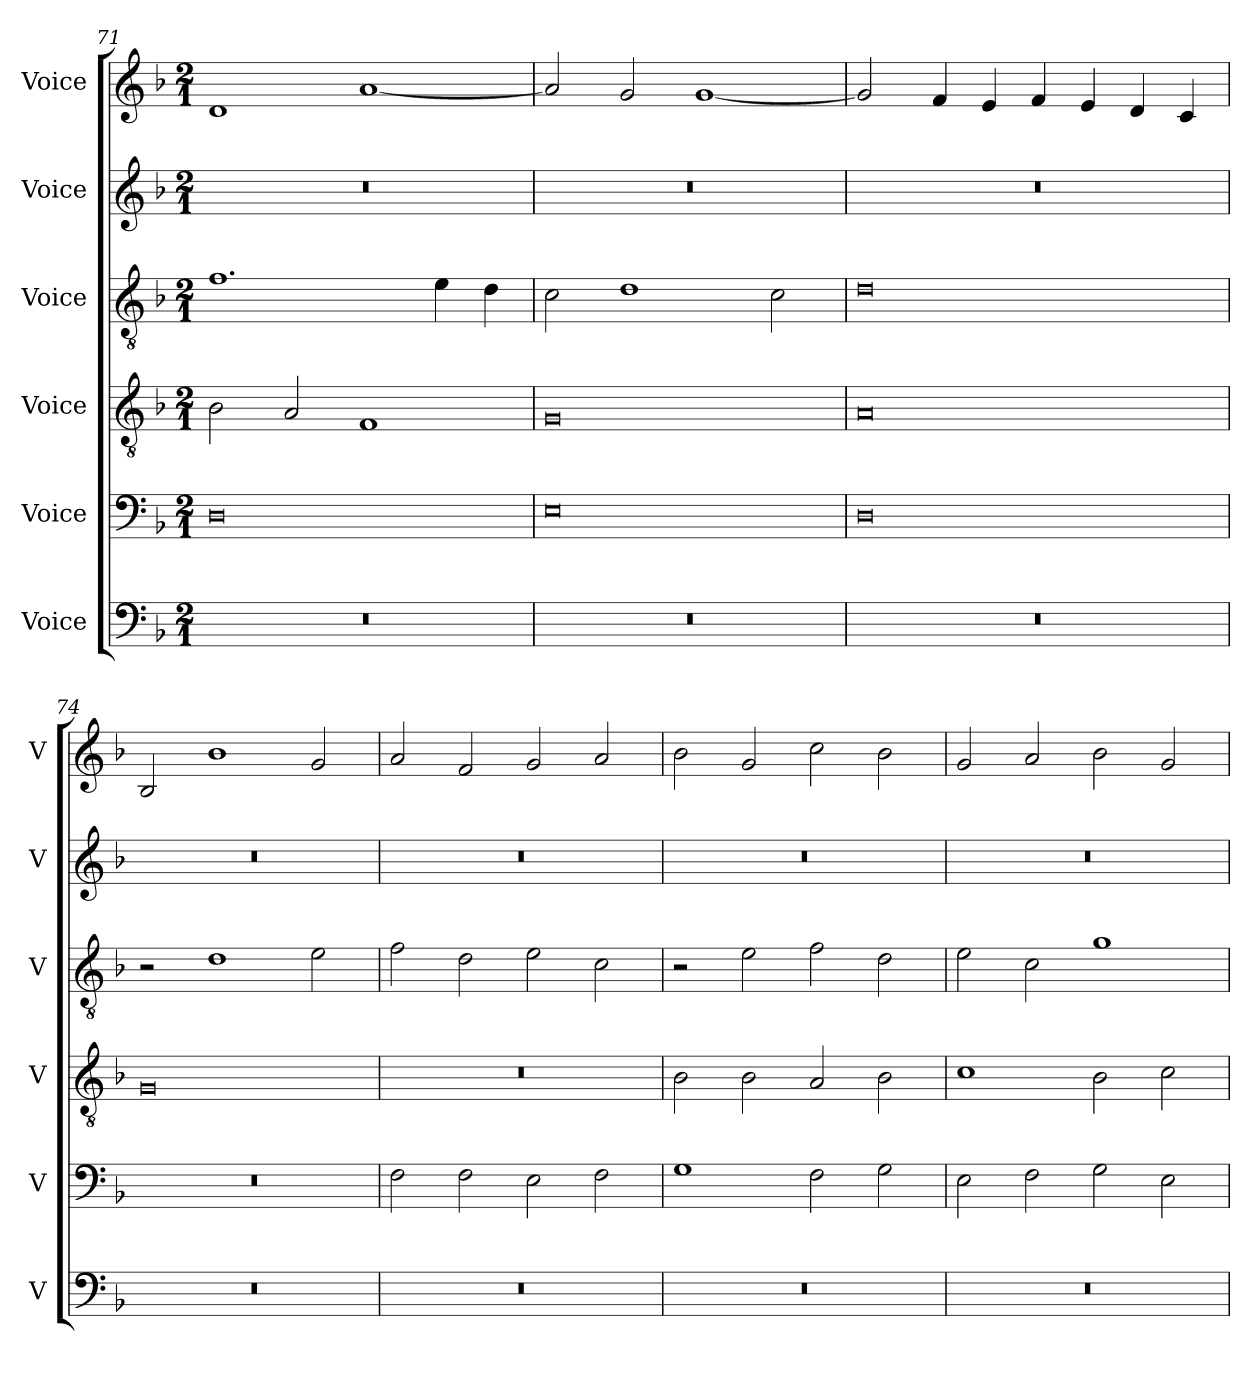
**kern	**kern	**kern	**kern	**kern	**kern
*part6	*part5	*part4	*part3	*part2	*part1
*staff6	*staff5	*staff4	*staff3	*staff2	*staff1
*I"Voice	*I"Voice	*I"Voice	*I"Voice	*I"Voice	*I"Voice
*I'V	*I'V	*I'V	*I'V	*I'V	*I'V
!!LO:PB:g=z
*clefF4	*clefF4	*clefGv2	*clefGv2	*clefG2	*clefG2
*k[b-]	*k[b-]	*k[b-]	*k[b-]	*k[b-]	*k[b-]
*M2/1	*M2/1	*M2/1	*M2/1	*M2/1	*M2/1
=71	=71	=71	=71	=71	=71
0r	0D	2B-\	1.f	0r	1d
.	.	2A/	.	.	.
.	.	1F	.	.	[1a
.	.	.	4e\	.	.
.	.	.	4d\	.	.
=72	=72	=72	=72	=72	=72
0r	0E	0G	2c\	0r	2a/]
.	.	.	1d	.	2g/
.	.	.	.	.	[1g
.	.	.	2c\	.	.
=73	=73	=73	=73	=73	=73
0r	0D	0A	0d	0r	2g/]
.	.	.	.	.	4f/
.	.	.	.	.	4e/
.	.	.	.	.	4f/
.	.	.	.	.	4e/
.	.	.	.	.	4d/
.	.	.	.	.	4c/
=74	=74	=74	=74	=74	=74
0r	0r	0G	2r	0r	2B-/
.	.	.	1d	.	1b-
.	.	.	2e\	.	2g/
!!LO:LB:g=z
=75	=75	=75	=75	=75	=75
0r	2F\	0r	2f\	0r	2a/
.	2F\	.	2d\	.	2f/
.	2E\	.	2e\	.	2g/
.	2F\	.	2c\	.	2a/
=76	=76	=76	=76	=76	=76
0r	1G	2B-\	2r	0r	2b-\
.	.	2B-\	2e\	.	2g/
.	2F\	2A/	2f\	.	2cc\
.	2G\	2B-\	2d\	.	2b-\
=77	=77	=77	=77	=77	=77
0r	2E\	1c	2e\	0r	2g/
.	2F\	.	2c\	.	2a/
.	2G\	2B-\	1g	.	2b-\
.	2E\	2c\	.	.	2g/
=	=	=	=	=	=
*-	*-	*-	*-	*-	*-
